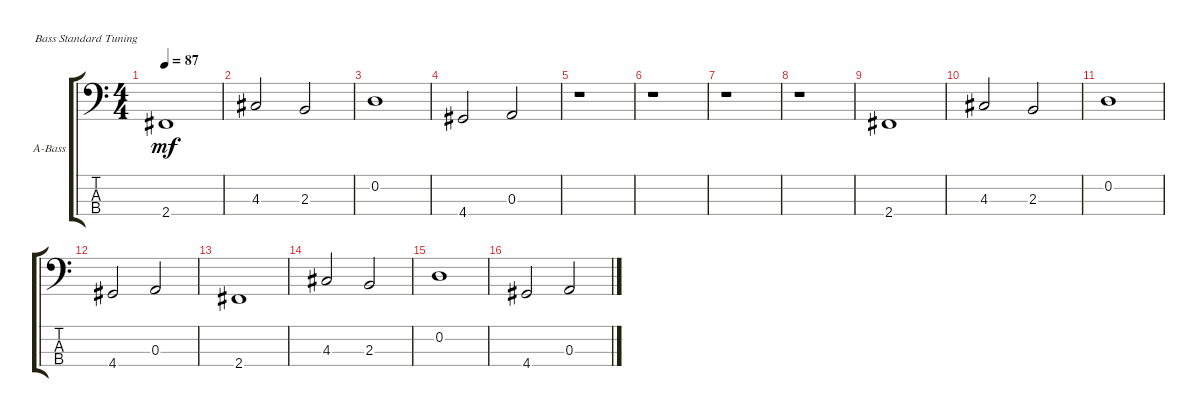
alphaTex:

\bracketExtendMode groupsimilarinstruments
\firstSystemTrackNameOrientation horizontal
\otherSystemsTrackNameOrientation horizontal
\track ("MIDI out #3" "A-Bass") {instrument acousticbass}
\staff {score tabs}
\tuning (G2 D2 A1 E1)
\ts (4 4)
\tempo 87
\clef f4
\ks c
2.4.1{dy mf} |
4.3.2 2.3.2 |
0.2.1 |
4.4.2 0.3.2 |
r.1 |
r.1 |
r.1 |
r.1 |
2.4.1 |
4.3.2 2.3.2 |
0.2.1 |
4.4.2 0.3.2 |
2.4.1 |
4.3.2 2.3.2 |
0.2.1 |
4.4.2 0.3.2
